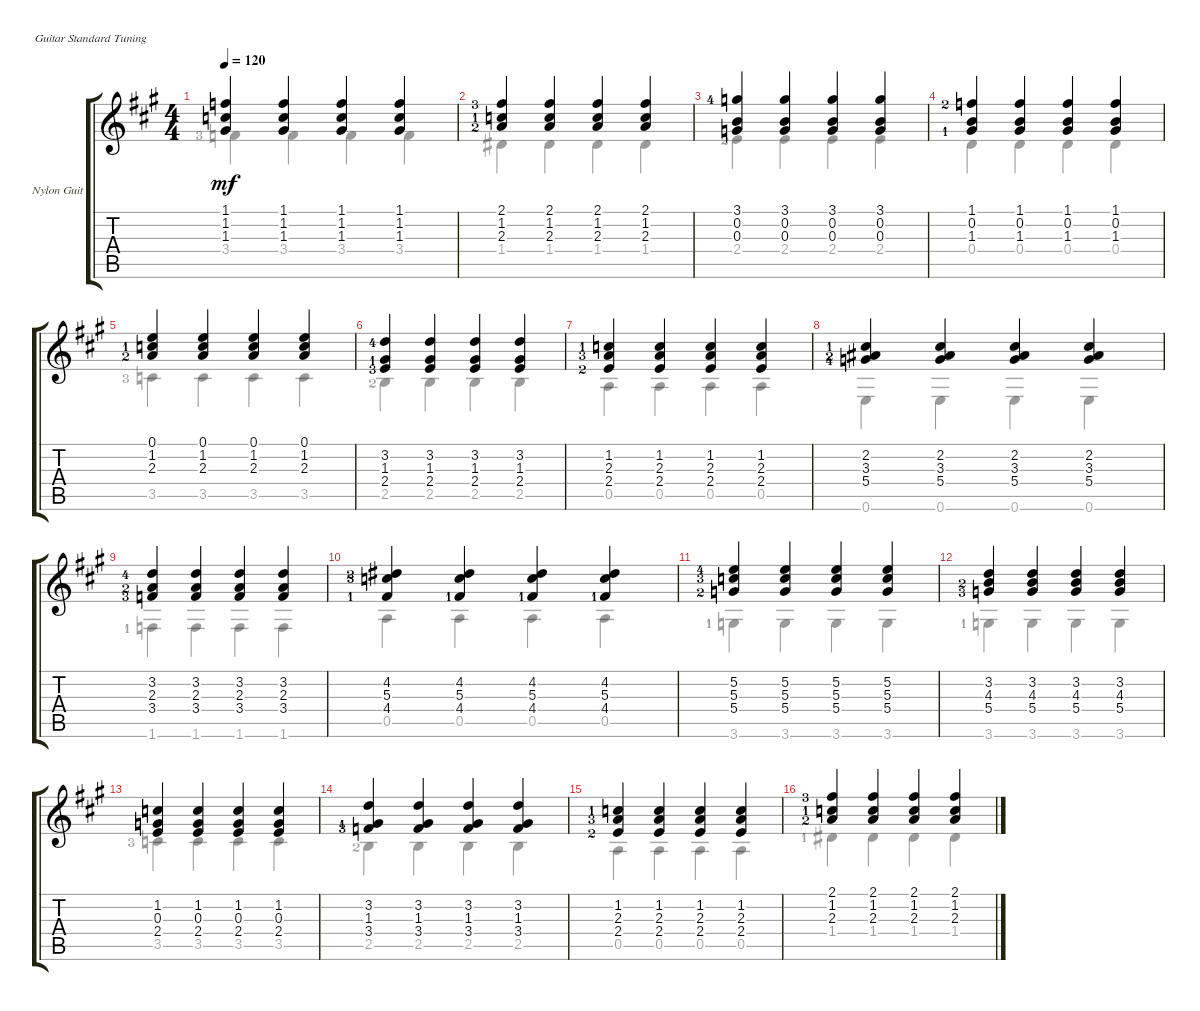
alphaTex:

\defaultSystemsLayout 4
\bracketExtendMode groupsimilarinstruments
\firstSystemTrackNameOrientation horizontal
\otherSystemsTrackNameOrientation horizontal
\track ("Nylon Guitar" "Nylon Guit") {instrument acousticguitarsteel}
\staff {score tabs}
\tuning (E4 B3 G3 D3 A2 E2)
\voice
\ts (4 4)
\tempo 120
\clef g2
\ks a
(1.1 1.2 1.3).4{dy mf} (1.1 1.2 1.3).4 (1.1 1.2 1.3).4 (1.1 1.2 1.3).4 |
(2.1{lf 4} 1.2{lf 2} 2.3{lf 3}).4 (2.1 1.2 2.3).4 (2.1 1.2 2.3).4 (2.1 1.2 2.3).4 |
(3.1{lf 5} 0.2 0.3).4 (3.1 0.2 0.3).4 (3.1 0.2 0.3).4 (3.1 0.2 0.3).4 |
(1.1{lf 3} 0.2 1.3{lf 2}).4 (1.1 0.2 1.3).4 (1.1 0.2 1.3).4 (1.1 0.2 1.3).4 |
(0.1 1.2{lf 2} 2.3{lf 3}).4 (0.1 1.2 2.3).4 (0.1 1.2 2.3).4 (0.1 1.2 2.3).4 |
(3.2{lf 5} 1.3{lf 2} 2.4{lf 4}).4 (3.2 1.3 2.4).4 (2.4 1.3 3.2).4 (3.2 1.3 2.4).4 |
(1.2{lf 2} 2.3{lf 4} 2.4{lf 3}).4 (1.2 2.3 2.4).4 (1.2 2.3 2.4).4 (1.2 2.3 2.4).4 |
(2.2{lf 2} 3.3{lf 3} 5.4{lf 5}).4 (2.2 3.3 5.4).4 (2.2 3.3 5.4).4 (2.2 3.3 5.4).4 |
(3.2{lf 5} 2.3{lf 3} 3.4{lf 4}).4 (3.2 2.3 3.4).4 (3.2 2.3 3.4).4 (3.2 2.3 3.4).4 |
(4.2{lf 3} 5.3{lf 4} 4.4{lf 2}).4 (4.2 5.3 4.4{lf 2}).4 (4.2 5.3 4.4{lf 2}).4 (4.2 5.3 4.4{lf 2}).4 |
(5.2{lf 5} 5.3{lf 4} 5.4{lf 3}).4 (5.2 5.3 5.4).4 (5.2 5.3 5.4).4 (5.2 5.3 5.4).4 |
(3.2 4.3{lf 3} 5.4{lf 4}).4 (3.2 4.3 5.4).4 (3.2 4.3 5.4).4 (3.2 4.3 5.4).4 |
(1.2 0.3 2.4).4 (1.2 0.3 2.4).4 (1.2 0.3 2.4).4 (1.2 0.3 2.4).4 |
(3.2 1.3{lf 2} 3.4{lf 4}).4 (3.2 1.3 3.4).4 (3.2 1.3 3.4).4 (3.2 1.3 3.4).4 |
(1.2{lf 2} 2.3{lf 4} 2.4{lf 3}).4 (1.2 2.3 2.4).4 (1.2 2.3 2.4).4 (1.2 2.3 2.4).4 |
(2.1{lf 4} 1.2{lf 2} 2.3{lf 3}).4 (2.1 1.2 2.3).4 (2.1 1.2 2.3).4 (2.1 1.2 2.3).4
\voice
\clef g2
\ottava regular
\simile none
\ks a
3.4{lf 4}.4{dy mf} 3.4.4 3.4.4 3.4.4 |
1.4.4 1.4.4 1.4.4 1.4.4 |
2.4{lf 3}.4 2.4.4 2.4.4 2.4.4 |
0.4.4 0.4.4 0.4.4 0.4.4 |
3.5{lf 4}.4 3.5.4 3.5.4 3.5.4 |
2.5{lf 3}.4 2.5.4 2.5.4 2.5.4 |
0.5.4 0.5.4 0.5.4 0.5.4 |
0.6.4 0.6.4 0.6.4 0.6.4 |
1.6{lf 2}.4 1.6.4 1.6.4 1.6.4 |
0.5.4 0.5.4 0.5.4 0.5.4 |
3.6{lf 2}.4 3.6.4 3.6.4 3.6.4 |
3.6{lf 2}.4 3.6.4 3.6.4 3.6.4 |
3.5{lf 4}.4 3.5.4 3.5.4 3.5.4 |
2.5{lf 3}.4 2.5.4 2.5.4 2.5.4 |
0.5.4 0.5.4 0.5.4 0.5.4 |
1.4{lf 2}.4 1.4.4 1.4.4 1.4.4
